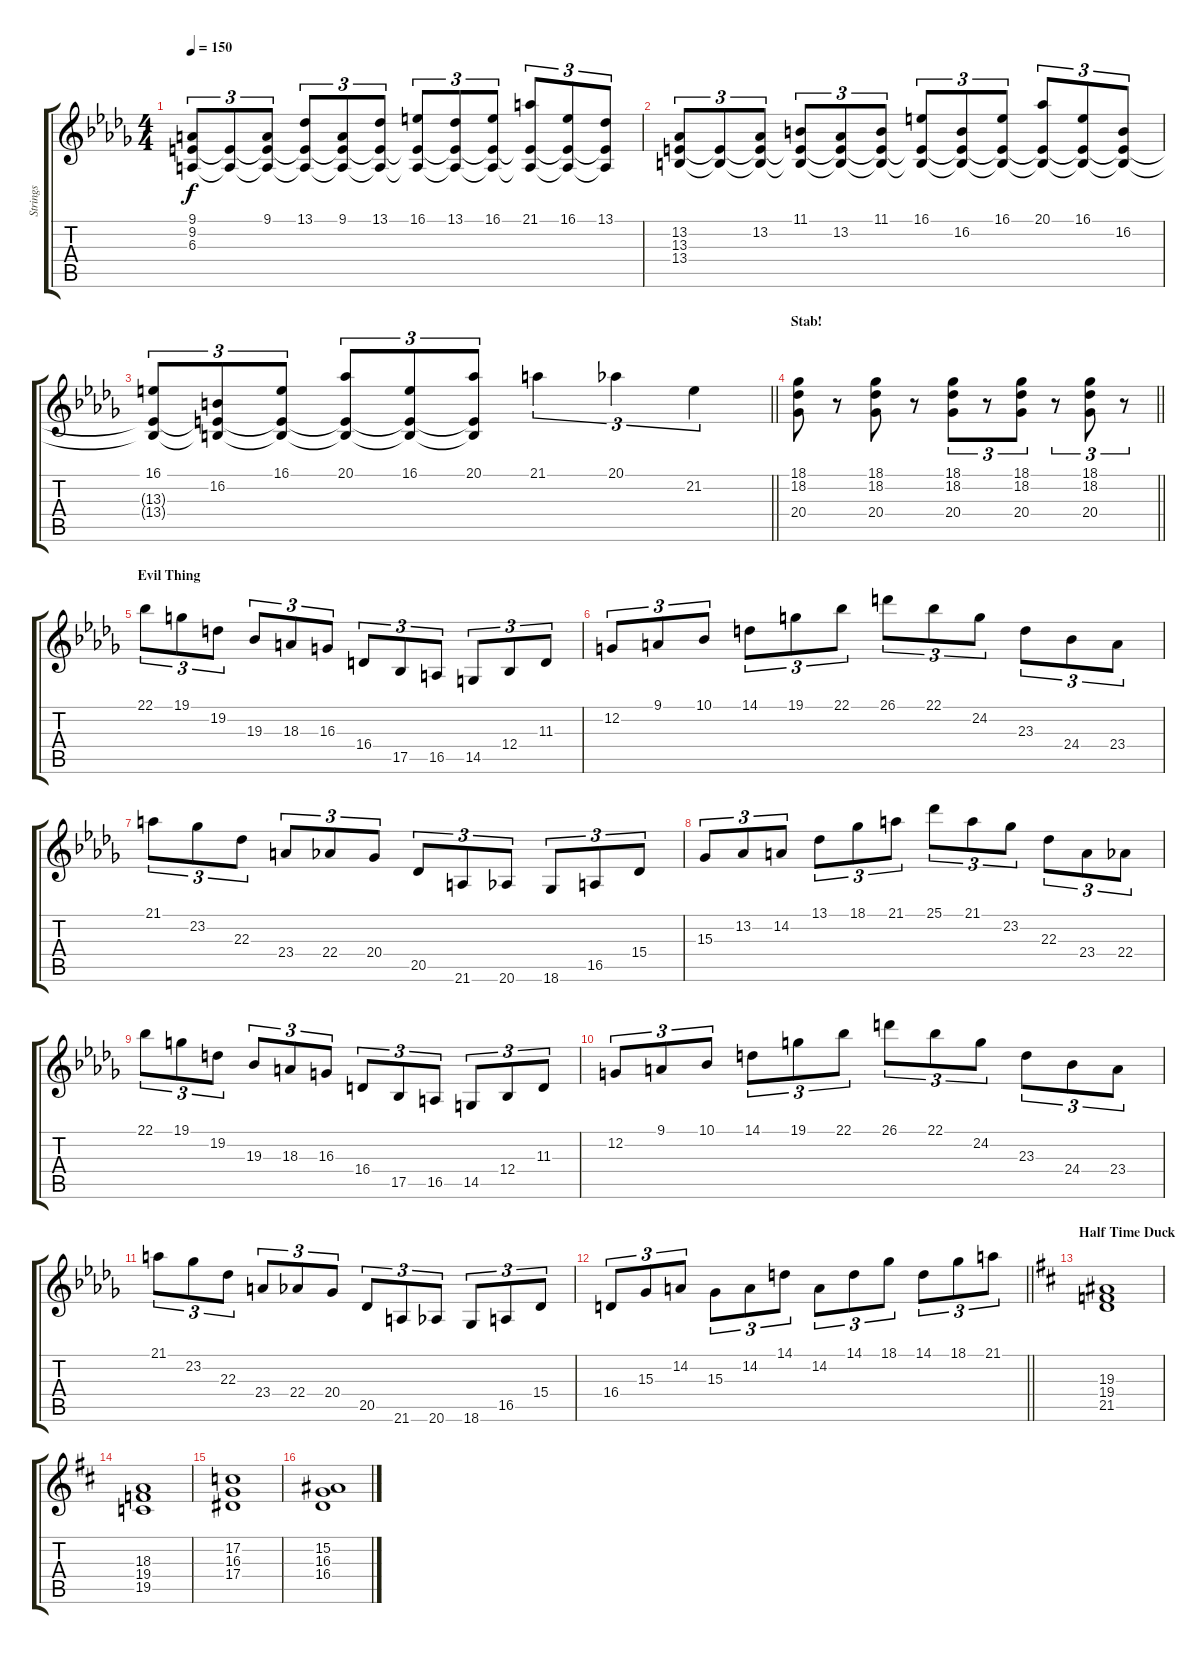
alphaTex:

\track ("Strings" "Strings") {instrument stringensemble1}
\staff {score tabs}
\tuning (C4 G3 Eb3 Bb2 F2 C2) {hide}
\ts (4 4)
\tempo 150
\clef g2
\ks bbminor
(9.1 9.2 6.3).8{tu (3 2) dy f} (9.2{t} 6.3{t}).8{tu (3 2)} (9.1 9.2{t} 6.3{t}).8{tu (3 2)} (13.1 9.2{t} 6.3{t}).8{tu (3 2)} (9.1 9.2{t} 6.3{t}).8{tu (3 2)} (13.1 9.2{t} 6.3{t}).8{tu (3 2)} (16.1 9.2{t} 6.3{t}).8{tu (3 2)} (13.1 9.2{t} 6.3{t}).8{tu (3 2)} (16.1 9.2{t} 6.3{t}).8{tu (3 2)} (21.1 9.2{t} 6.3{t}).8{tu (3 2)} (16.1 9.2{t} 6.3{t}).8{tu (3 2)} (13.1 9.2{t} 6.3{t}).8{tu (3 2)} |
(13.2 13.3 13.4).8{tu (3 2)} (13.3{t} 13.4{t}).8{tu (3 2)} (13.2 13.3{t} 13.4{t}).8{tu (3 2)} (11.1 13.3{t} 13.4{t}).8{tu (3 2)} (13.2 13.3{t} 13.4{t}).8{tu (3 2)} (11.1 13.3{t} 13.4{t}).8{tu (3 2)} (16.1 13.3{t} 13.4{t}).8{tu (3 2)} (16.2 13.3{t} 13.4{t}).8{tu (3 2)} (16.1 13.3{t} 13.4{t}).8{tu (3 2)} (20.1 13.3{t} 13.4{t}).8{tu (3 2)} (16.1 13.3{t} 13.4{t}).8{tu (3 2)} (16.2 13.3{t} 13.4{t}).8{tu (3 2)} |
\barLineRight lightlight
(16.1 13.3{t} 13.4{t}).8{tu (3 2)} (16.2 13.3{t} 13.4{t}).8{tu (3 2)} (16.1 13.3{t} 13.4{t}).8{tu (3 2)} (20.1 13.3{t} 13.4{t}).8{tu (3 2)} (16.1 13.3{t} 13.4{t}).8{tu (3 2)} (20.1 13.3{t} 13.4{t}).8{tu (3 2)} 21.1.4{tu (3 2)} 20.1.4{tu (3 2)} 21.2.4{tu (3 2)} |
\section ("" "Stab!")
\barLineRight lightlight
(18.1 18.2 20.4).8 r.8 (18.1 18.2 20.4).8 r.8 (18.1 18.2 20.4).8{tu (3 2)} r.8{tu (3 2)} (18.1 18.2 20.4).8{tu (3 2)} r.8{tu (3 2)} (18.1 18.2 20.4).8{tu (3 2)} r.8{tu (3 2)} |
\section ("" "Evil Thing")
22.1.8{tu (3 2)} 19.1.8{tu (3 2)} 19.2.8{tu (3 2)} 19.3.8{tu (3 2)} 18.3.8{tu (3 2)} 16.3.8{tu (3 2)} 16.4.8{tu (3 2)} 17.5.8{tu (3 2)} 16.5.8{tu (3 2)} 14.5.8{tu (3 2)} 12.4.8{tu (3 2)} 11.3.8{tu (3 2)} |
12.2.8{tu (3 2)} 9.1.8{tu (3 2)} 10.1.8{tu (3 2)} 14.1.8{tu (3 2)} 19.1.8{tu (3 2)} 22.1.8{tu (3 2)} 26.1.8{tu (3 2)} 22.1.8{tu (3 2)} 24.2.8{tu (3 2)} 23.3.8{tu (3 2)} 24.4.8{tu (3 2)} 23.4.8{tu (3 2)} |
21.1.8{tu (3 2)} 23.2.8{tu (3 2)} 22.3.8{tu (3 2)} 23.4.8{tu (3 2)} 22.4.8{tu (3 2)} 20.4.8{tu (3 2)} 20.5.8{tu (3 2)} 21.6.8{tu (3 2)} 20.6.8{tu (3 2)} 18.6.8{tu (3 2)} 16.5.8{tu (3 2)} 15.4.8{tu (3 2)} |
15.3.8{tu (3 2)} 13.2.8{tu (3 2)} 14.2.8{tu (3 2)} 13.1.8{tu (3 2)} 18.1.8{tu (3 2)} 21.1.8{tu (3 2)} 25.1.8{tu (3 2)} 21.1.8{tu (3 2)} 23.2.8{tu (3 2)} 22.3.8{tu (3 2)} 23.4.8{tu (3 2)} 22.4.8{tu (3 2)} |
22.1.8{tu (3 2)} 19.1.8{tu (3 2)} 19.2.8{tu (3 2)} 19.3.8{tu (3 2)} 18.3.8{tu (3 2)} 16.3.8{tu (3 2)} 16.4.8{tu (3 2)} 17.5.8{tu (3 2)} 16.5.8{tu (3 2)} 14.5.8{tu (3 2)} 12.4.8{tu (3 2)} 11.3.8{tu (3 2)} |
12.2.8{tu (3 2)} 9.1.8{tu (3 2)} 10.1.8{tu (3 2)} 14.1.8{tu (3 2)} 19.1.8{tu (3 2)} 22.1.8{tu (3 2)} 26.1.8{tu (3 2)} 22.1.8{tu (3 2)} 24.2.8{tu (3 2)} 23.3.8{tu (3 2)} 24.4.8{tu (3 2)} 23.4.8{tu (3 2)} |
21.1.8{tu (3 2)} 23.2.8{tu (3 2)} 22.3.8{tu (3 2)} 23.4.8{tu (3 2)} 22.4.8{tu (3 2)} 20.4.8{tu (3 2)} 20.5.8{tu (3 2)} 21.6.8{tu (3 2)} 20.6.8{tu (3 2)} 18.6.8{tu (3 2)} 16.5.8{tu (3 2)} 15.4.8{tu (3 2)} |
\barLineRight lightlight
16.4.8{tu (3 2)} 15.3.8{tu (3 2)} 14.2.8{tu (3 2)} 15.3.8{tu (3 2)} 14.2.8{tu (3 2)} 14.1.8{tu (3 2)} 14.2.8{tu (3 2)} 14.1.8{tu (3 2)} 18.1.8{tu (3 2)} 14.1.8{tu (3 2)} 18.1.8{tu (3 2)} 21.1.8{tu (3 2)} |
\section ("" "Half Time Duck")
\ks bminor
(19.3 19.4 21.5).1 |
(18.3 19.4 19.5).1 |
(17.2 16.3 17.4).1 |
(15.2 16.3 16.4).1
